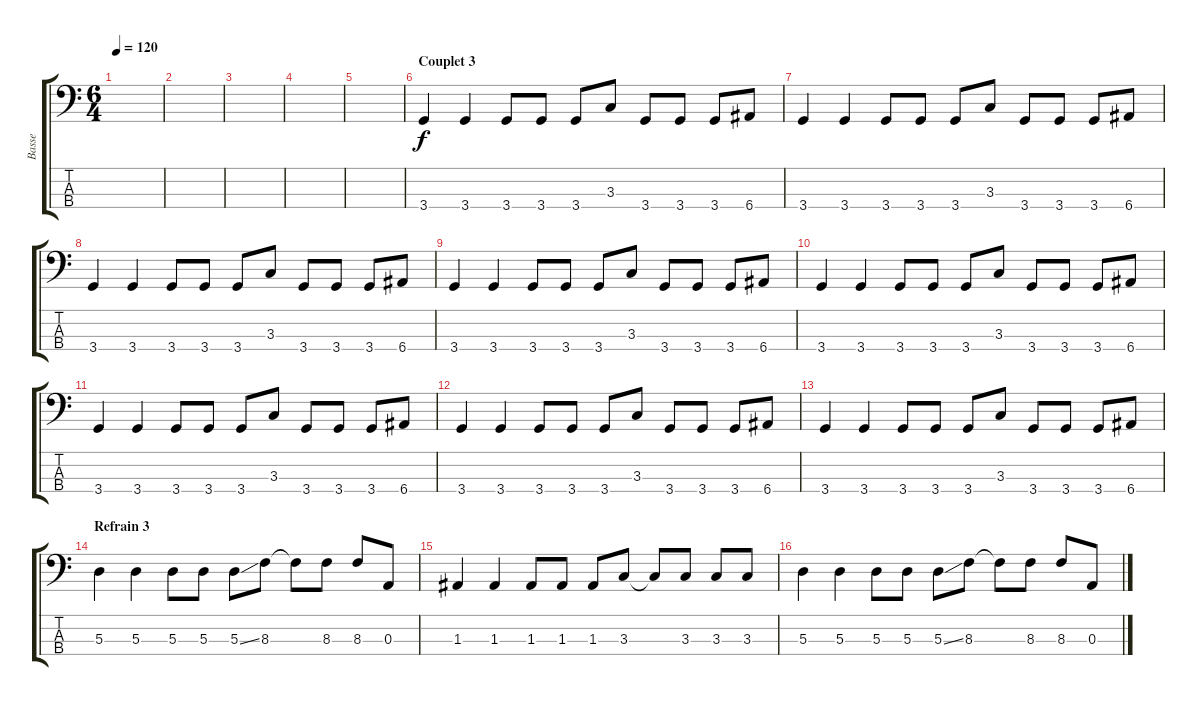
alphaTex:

\track ("Basse" "Basse") {instrument electricbassfinger}
\staff {score tabs}
\tuning (G2 D2 A1 E1) {hide}
\ts (6 4)
\tempo 120
\clef f4
\ks c
|
|
|
|
|
\section ("" "Couplet 3")
3.4.4 3.4.4 3.4.8 3.4.8 3.4.8 3.3.8 3.4.8 3.4.8 3.4.8 6.4.8 |
3.4.4 3.4.4 3.4.8 3.4.8 3.4.8 3.3.8 3.4.8 3.4.8 3.4.8 6.4.8 |
3.4.4 3.4.4 3.4.8 3.4.8 3.4.8 3.3.8 3.4.8 3.4.8 3.4.8 6.4.8 |
3.4.4 3.4.4 3.4.8 3.4.8 3.4.8 3.3.8 3.4.8 3.4.8 3.4.8 6.4.8 |
3.4.4 3.4.4 3.4.8 3.4.8 3.4.8 3.3.8 3.4.8 3.4.8 3.4.8 6.4.8 |
3.4.4 3.4.4 3.4.8 3.4.8 3.4.8 3.3.8 3.4.8 3.4.8 3.4.8 6.4.8 |
3.4.4 3.4.4 3.4.8 3.4.8 3.4.8 3.3.8 3.4.8 3.4.8 3.4.8 6.4.8 |
3.4.4 3.4.4 3.4.8 3.4.8 3.4.8 3.3.8 3.4.8 3.4.8 3.4.8 6.4.8 |
\section ("" "Refrain 3")
5.3.4 5.3.4 5.3.8 5.3.8 5.3{ss}.8 8.3.8 8.3{t}.8 8.3.8 8.3.8 0.3.8 |
1.3.4 1.3.4 1.3.8 1.3.8 1.3.8 3.3.8 3.3{t}.8 3.3.8 3.3.8 3.3.8 |
5.3.4 5.3.4 5.3.8 5.3.8 5.3{ss}.8 8.3.8 8.3{t}.8 8.3.8 8.3.8 0.3.8
